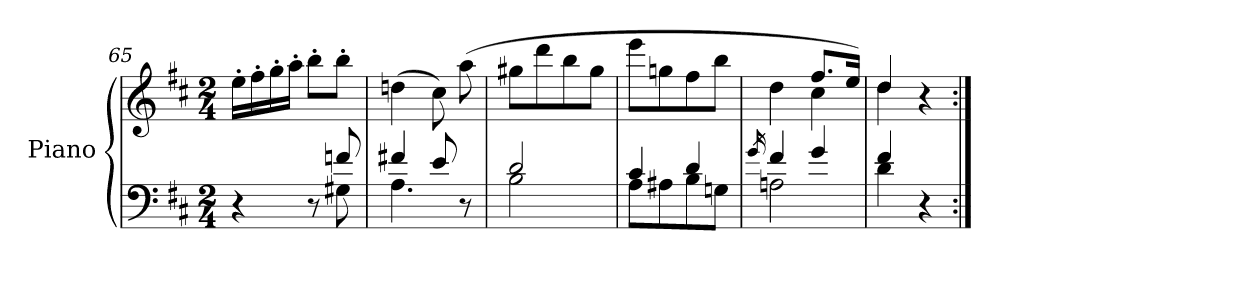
**kern	**kern
*part1	*part1
*staff2	*staff1
*I"Piano	*
*I'Pno.	*
*clefF4	*clefG2
*k[f#c#]	*k[f#c#]
*M2/4	*M2/4
=65	=65
*^	*
4r	4.ryy	16ee'\LL
.	.	16ff#'\
.	.	16gg'\
.	.	16aa'\JJ
8r	.	8bb'\L
8fn/	8G#X\	8bb'\J
=66	=66	=66
4f#X/	4.A\	(>4ddn\
8e/	.	8cc#\)
8r	8ryy	(>8aa\
=67	=67	=67
2d/	2B\	8gg#X\L
.	.	8ddd\
.	.	8bb\
.	.	8gg#\J
=68	=68	=68
4c#/	8A\L	8eee\L
.	8A#X\	8ggn\
4d/	8B\	8ff#\
.	8Gn\J	8bb\J
=69	=69	=69
16qg/	.	.
*	*	*^
4f#/	2An\	4ryy	4dd\
4g/	.	8.ff#/L	4cc#\
.	.	16ee/Jk)	.
=70	=70	=70	=70
4f#/	4d\	4dd/	4dd\
4r	4ryy	4r	4ryy
*v	*v	*	*
*	*v	*v
=:|!	=:|!
*-	*-
